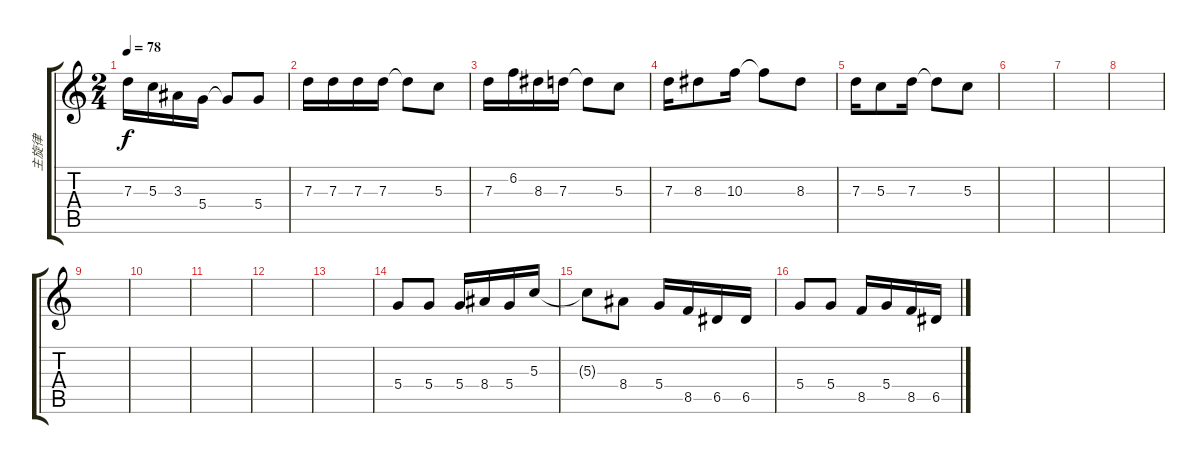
\track ("主旋律" "主旋律") {instrument banjo}
\staff {score tabs}
\tuning (E4 B3 G3 D3 A2 E2) {hide}
\displaytranspose 12
\ts (2 4)
\tempo 78
\clef g2
\ks c
7.3.16{dy f} 5.3.16 3.3.16 5.4.16 5.4{t}.8 5.4.8 |
7.3.16 7.3.16 7.3.16 7.3.16 7.3{t}.8 5.3.8 |
7.3.16 6.2.16 8.3.16 7.3.16 7.3{t}.8 5.3.8 |
7.3.16 8.3.8 10.3.16 10.3{t}.8 8.3.8 |
7.3.16 5.3.8 7.3.16 7.3{t}.8 5.3.8 |
|
|
|
|
|
|
|
|
5.4.8 5.4.8 5.4.16 8.4.16 5.4.16 5.3.16 |
5.3{t}.8 8.4.8 5.4.16 8.5.16 6.5.16 6.5.16 |
5.4.8 5.4.8 8.5.16 5.4.16 8.5.16 6.5.16
